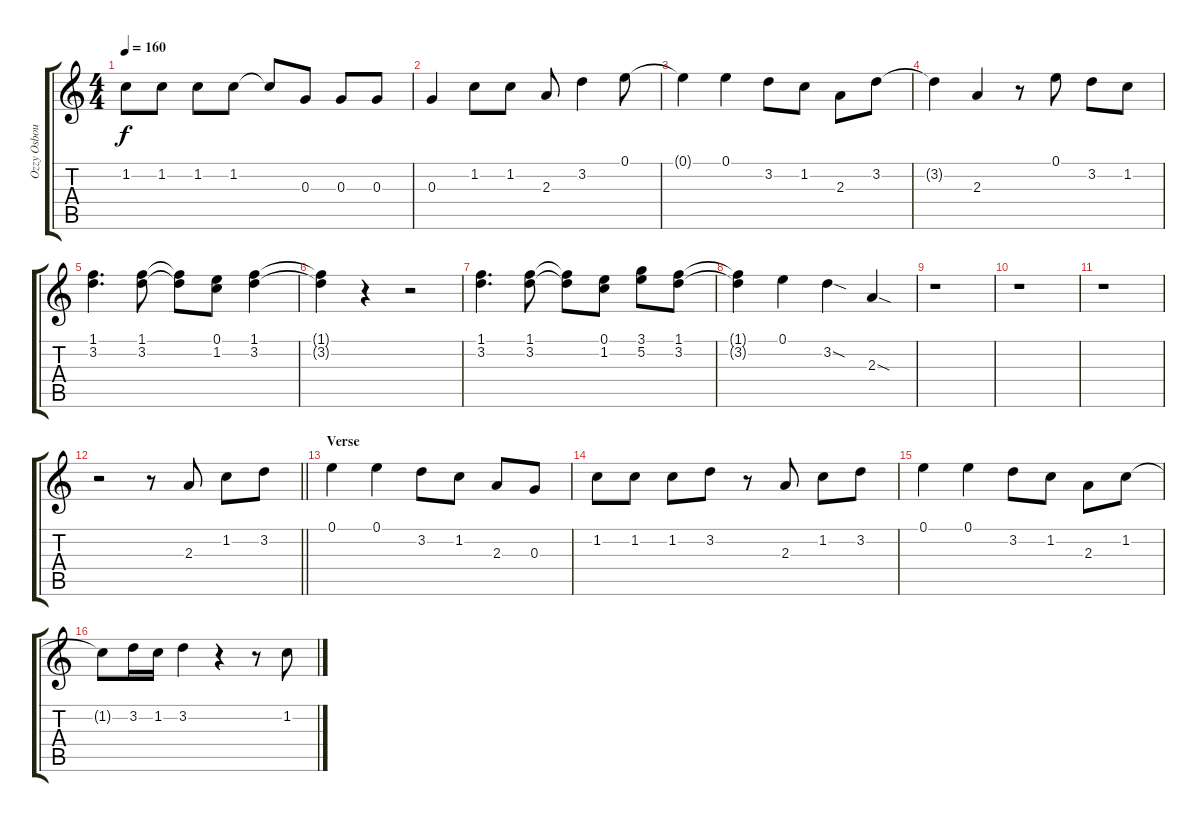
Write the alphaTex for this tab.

\track ("Ozzy Osbourne" "Ozzy Osbou") {instrument acousticguitarsteel}
\staff {score tabs}
\tuning (E4 B3 G3 D3 A2 E2) {hide}
\ts (4 4)
\tempo 160
\clef g2
\ks aminor
1.2.8{dy f} 1.2.8 1.2.8 1.2.8 1.2{t}.8 0.3.8 0.3.8 0.3.8 |
0.3.4 1.2.8 1.2.8 2.3.8 3.2.4 0.1.8 |
0.1{t}.4 0.1.4 3.2.8 1.2.8 2.3.8 3.2.8 |
3.2{t}.4 2.3.4 r.8 0.1.8 3.2.8 1.2.8 |
(1.1 3.2).4{d} (1.1 3.2).8 (1.1{t} 3.2{t}).8 (0.1 1.2).8 (1.1 3.2).4 |
(1.1{t} 3.2{t}).4 r.4 r.2 |
(1.1 3.2).4{d} (1.1 3.2).8 (1.1{t} 3.2{t}).8 (0.1 1.2).8 (3.1 5.2).8 (1.1 3.2).8 |
(1.1{t} 3.2{t}).4 0.1.4 3.2{sod}.4 2.3{sod}.4 |
r.1 |
r.1 |
r.1 |
\barLineRight lightlight
r.2 r.8 2.3.8 1.2.8 3.2.8 |
\section ("" "Verse")
0.1.4 0.1.4 3.2.8 1.2.8 2.3.8 0.3.8 |
1.2.8 1.2.8 1.2.8 3.2.8 r.8 2.3.8 1.2.8 3.2.8 |
0.1.4 0.1.4 3.2.8 1.2.8 2.3.8 1.2.8 |
1.2{t}.8 3.2.16 1.2.16 3.2.4 r.4 r.8 1.2.8
